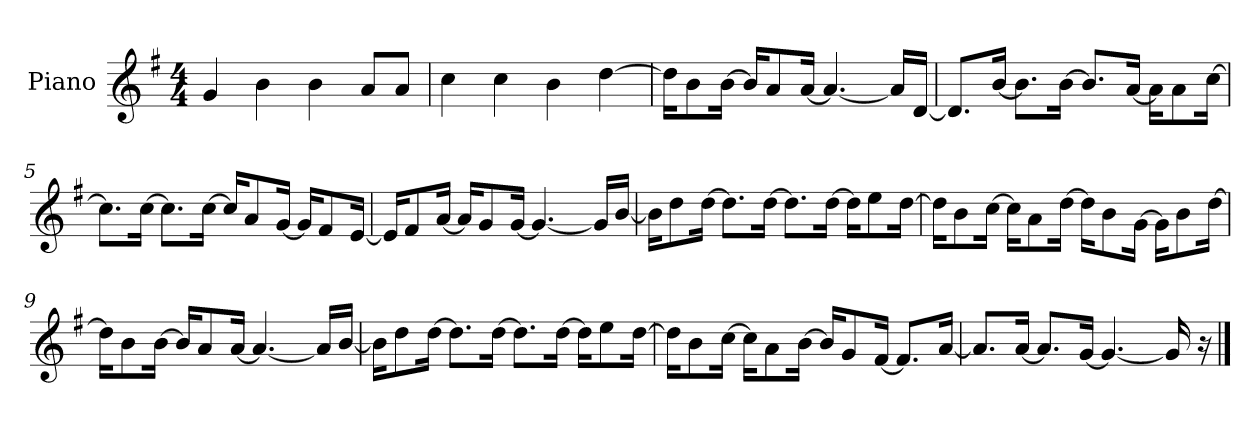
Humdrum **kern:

**kern
*part1
*staff1
*I"Piano
*I'P-no
*clefG2
*k[f#]
*M4/4
*MM90
=1
4g/
4b\
4b\
8a/L
8a/J
=2
4cc\
4cc\
4b\
[4dd\
=3
16dd\KL]
8b\
[16b\Jk
16b/KL]
8a/
[16a/Jk
4.a/_
16a/LL]
[16d/JJ
=4
8.d/L]
[16b/Jk
8.b\L]
[16b\Jk
8.b/L]
[16a/Jk
16a\KL]
8a\
[16cc\Jk
!!LO:LB:g=z
=5
8.cc\L]
[16cc\Jk
8.cc\L]
[16cc\Jk
16cc/KL]
8a/
[16g/Jk
16g/KL]
8f#/
[16e/Jk
=6
16e/KL]
8f#/
[16a/Jk
16a/KL]
8g/
[16g/Jk
4.g/_
16g/LL]
[16b/JJ
=7
16b\KL]
8dd\
[16dd\Jk
8.dd\L]
[16dd\Jk
8.dd\L]
[16dd\Jk
16dd\KL]
8ee\
[16dd\Jk
=8
16dd\KL]
8b\
[16cc\Jk
16cc\KL]
8a\
[16dd\Jk
16dd\KL]
8b\
[16g\Jk
16g\KL]
8b\
[16dd\Jk
!!LO:LB:g=z
=9
16dd\KL]
8b\
[16b\Jk
16b/KL]
8a/
[16a/Jk
4.a/_
16a/LL]
[16b/JJ
=10
16b\KL]
8dd\
[16dd\Jk
8.dd\L]
[16dd\Jk
8.dd\L]
[16dd\Jk
16dd\KL]
8ee\
[16dd\Jk
=11
16dd\KL]
8b\
[16cc\Jk
16cc\KL]
8a\
[16b\Jk
16b/KL]
8g/
[16f#/Jk
8.f#/L]
[16a/Jk
=12
8.a/L]
[16a/Jk
8.a/L]
[16g/Jk
4.g/_
16g/]
16r
==
*-
